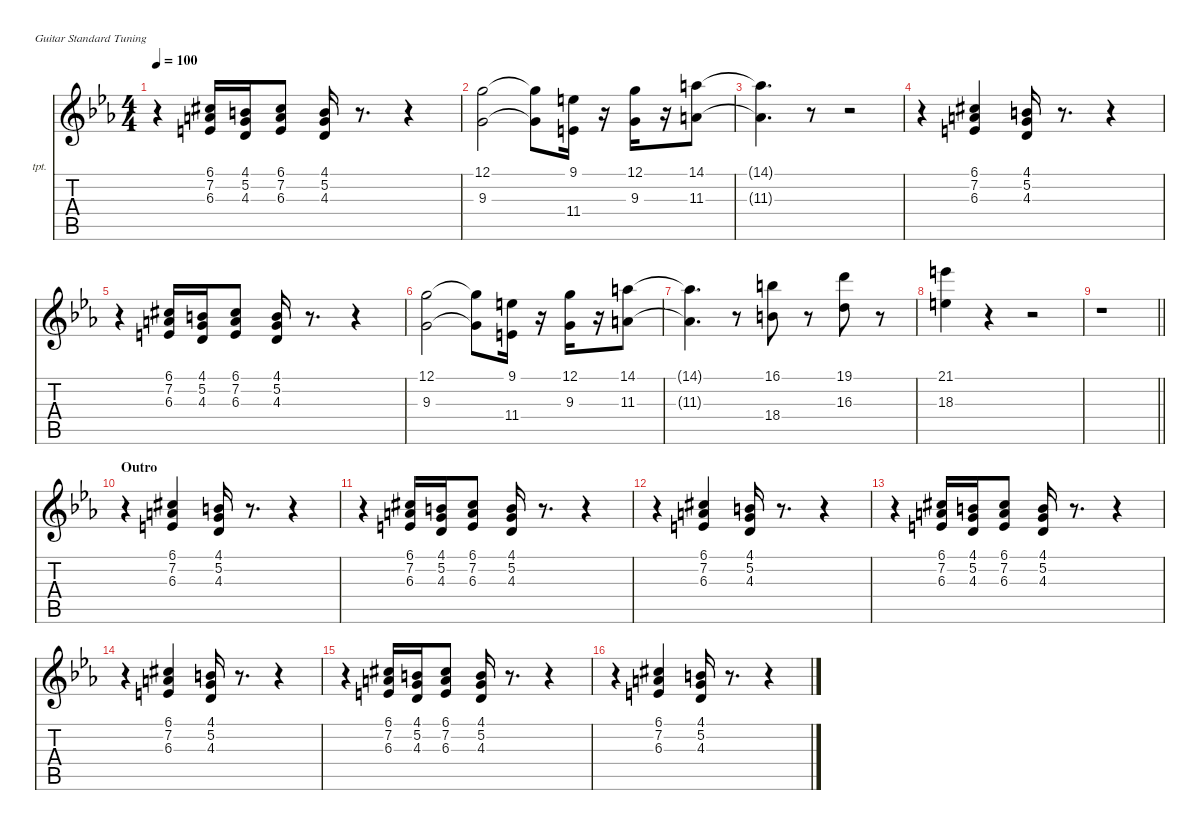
\defaultSystemsLayout 4
\hideDynamics
\bracketExtendMode nobrackets
\firstSystemTrackNameOrientation horizontal
\otherSystemsTrackNameOrientation horizontal
\track ("Brass" "tpt.") {instrument brasssection}
\staff {score tabs}
\tuning (E4 B3 G3 D3 A2 E2)
\displaytranspose 3
\ts (4 4)
\tempo 100
\clef g2
\ks eb
r.4{dy f} (6.1{acc #} 7.2{acc forcenatural} 6.3{acc forcenatural}).16 (4.1{acc forcenatural} 5.2{acc forcenatural} 4.3{acc forcenatural}).16 (6.1{acc #} 7.2{acc forcenatural} 6.3{acc forcenatural}).8 (4.1{acc forcenatural} 5.2{acc forcenatural} 4.3{acc forcenatural}).16 r.8{d} r.4 |
(12.1{acc forcenatural} 9.3{acc forcenatural}).2 (12.1{t acc forcenatural} 9.3{t acc forcenatural}).8 (9.1{acc forcenatural} 11.4{acc forcenatural}).16 r.16 (12.1{acc forcenatural} 9.3{acc forcenatural}).16 r.16 (14.1{acc forcenatural} 11.3{acc forcenatural}).8 |
(14.1{t acc forcenatural} 11.3{t acc forcenatural}).4{d} r.8 r.2 |
r.4 (6.1{acc #} 7.2{acc forcenatural} 6.3{acc forcenatural}).4 (4.1{acc forcenatural} 5.2{acc forcenatural} 4.3{acc forcenatural}).16 r.8{d} r.4 |
r.4 (6.1{acc #} 7.2{acc forcenatural} 6.3{acc forcenatural}).16 (4.1{acc forcenatural} 5.2{acc forcenatural} 4.3{acc forcenatural}).16 (6.1{acc #} 7.2{acc forcenatural} 6.3{acc forcenatural}).8 (4.1{acc forcenatural} 5.2{acc forcenatural} 4.3{acc forcenatural}).16 r.8{d} r.4 |
(12.1{acc forcenatural} 9.3{acc forcenatural}).2 (12.1{t acc forcenatural} 9.3{t acc forcenatural}).8 (9.1{acc forcenatural} 11.4{acc forcenatural}).16 r.16 (12.1{acc forcenatural} 9.3{acc forcenatural}).16 r.16 (14.1{acc forcenatural} 11.3{acc forcenatural}).8 |
(14.1{t acc forcenatural} 11.3{t acc forcenatural}).4{d} r.8 (16.1{acc forcenatural} 18.4{acc forcenatural}).8 r.8 (19.1{acc forcenatural} 16.3{acc forcenatural}).8 r.8 |
(21.1{acc forcenatural} 18.3{acc forcenatural}).4 r.4 r.2 |
\barLineRight lightlight
r.1 |
\section ("" "Outro")
r.4 (6.1{acc #} 7.2{acc forcenatural} 6.3{acc forcenatural}).4 (4.1{acc forcenatural} 5.2{acc forcenatural} 4.3{acc forcenatural}).16 r.8{d} r.4 |
r.4 (6.1{acc #} 7.2{acc forcenatural} 6.3{acc forcenatural}).16 (4.1{acc forcenatural} 5.2{acc forcenatural} 4.3{acc forcenatural}).16 (6.1{acc #} 7.2{acc forcenatural} 6.3{acc forcenatural}).8 (4.1{acc forcenatural} 5.2{acc forcenatural} 4.3{acc forcenatural}).16 r.8{d} r.4 |
r.4 (6.1{acc #} 7.2{acc forcenatural} 6.3{acc forcenatural}).4 (4.1{acc forcenatural} 5.2{acc forcenatural} 4.3{acc forcenatural}).16 r.8{d} r.4 |
r.4 (6.1{acc #} 7.2{acc forcenatural} 6.3{acc forcenatural}).16 (4.1{acc forcenatural} 5.2{acc forcenatural} 4.3{acc forcenatural}).16 (6.1{acc #} 7.2{acc forcenatural} 6.3{acc forcenatural}).8 (4.1{acc forcenatural} 5.2{acc forcenatural} 4.3{acc forcenatural}).16 r.8{d} r.4 |
r.4 (6.1{acc #} 7.2{acc forcenatural} 6.3{acc forcenatural}).4 (4.1{acc forcenatural} 5.2{acc forcenatural} 4.3{acc forcenatural}).16 r.8{d} r.4 |
r.4 (6.1{acc #} 7.2{acc forcenatural} 6.3{acc forcenatural}).16 (4.1{acc forcenatural} 5.2{acc forcenatural} 4.3{acc forcenatural}).16 (6.1{acc #} 7.2{acc forcenatural} 6.3{acc forcenatural}).8 (4.1{acc forcenatural} 5.2{acc forcenatural} 4.3{acc forcenatural}).16 r.8{d} r.4 |
r.4 (6.1{acc #} 7.2{acc forcenatural} 6.3{acc forcenatural}).4 (4.1{acc forcenatural} 5.2{acc forcenatural} 4.3{acc forcenatural}).16 r.8{d} r.4
